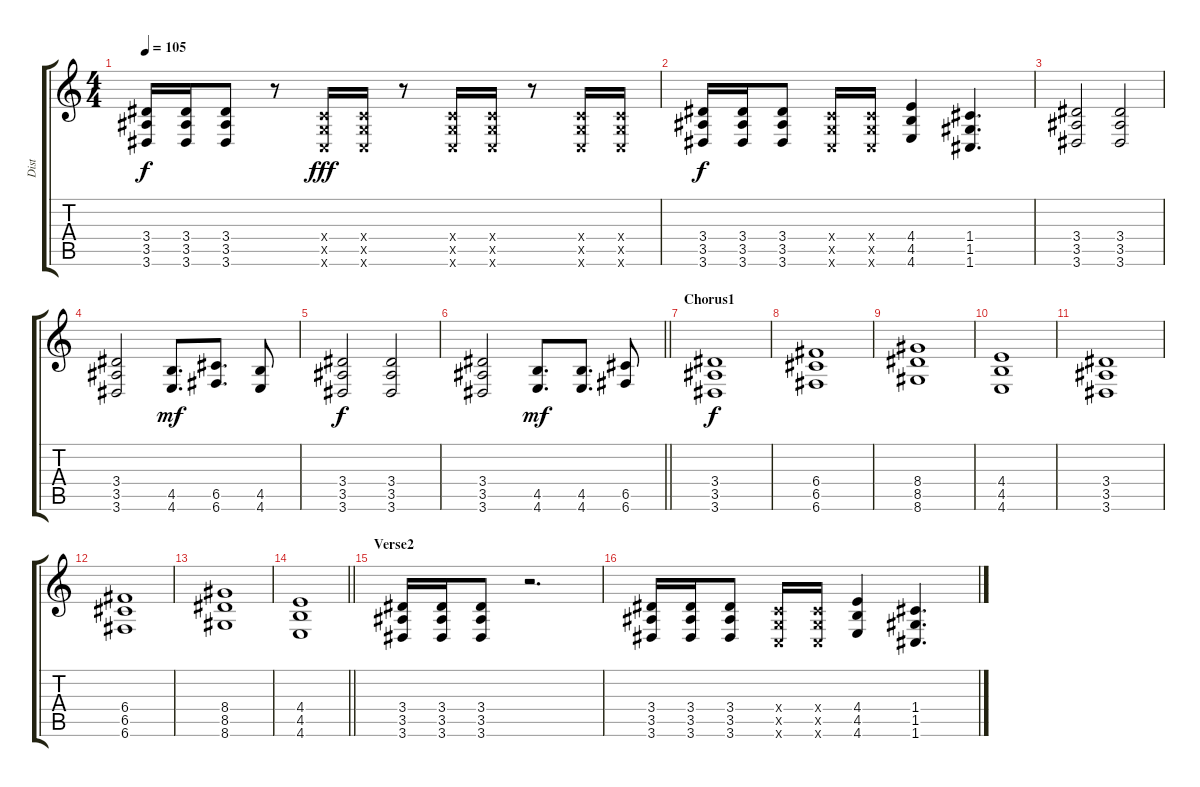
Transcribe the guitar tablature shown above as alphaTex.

\track ("Dist" "Dist") {instrument distortionguitar}
\staff {score tabs}
\tuning (D4 A3 F3 C3 G2 C2) {hide}
\ts (4 4)
\tempo 105
\clef g2
\ks c
(3.4 3.5 3.6).16{dy f} (3.4 3.5 3.6).16 (3.4 3.5 3.6).8 r.8 (0.4{x} 0.5{x} 0.6{x}).16{dy fff} (0.4{x} 0.5{x} 0.6{x}).16 r.8 (0.4{x} 0.5{x} 0.6{x}).16 (0.4{x} 0.5{x} 0.6{x}).16 r.8 (0.4{x} 0.5{x} 0.6{x}).16 (0.4{x} 0.5{x} 0.6{x}).16 |
(3.4 3.5 3.6).16{dy f} (3.4 3.5 3.6).16 (3.4 3.5 3.6).8 (0.4{x} 0.5{x} 0.6{x}).16 (0.4{x} 0.5{x} 0.6{x}).16 (4.4 4.5 4.6).4 (1.4 1.5 1.6).4{d} |
(3.4 3.5 3.6).2 (3.4 3.5 3.6).2 |
(3.4 3.5 3.6).2 (4.5 4.6).8{d dy mf} (6.5 6.6).8{d} (4.5 4.6).8 |
(3.4 3.5 3.6).2{dy f} (3.4 3.5 3.6).2 |
\barLineRight lightlight
(3.4 3.5 3.6).2 (4.5 4.6).8{d dy mf} (4.5 4.6).8{d} (6.5 6.6).8 |
\section ("" "Chorus1")
(3.4 3.5 3.6).1{dy f} |
(6.4 6.5 6.6).1 |
(8.4 8.5 8.6).1 |
(4.4 4.5 4.6).1 |
(3.4 3.5 3.6).1 |
(6.4 6.5 6.6).1 |
(8.4 8.5 8.6).1 |
\barLineRight lightlight
(4.4 4.5 4.6).1 |
\section ("" "Verse2")
(3.4 3.5 3.6).16 (3.4 3.5 3.6).16 (3.4 3.5 3.6).8 r.2{d} |
(3.4 3.5 3.6).16 (3.4 3.5 3.6).16 (3.4 3.5 3.6).8 (0.4{x} 0.5{x} 0.6{x}).16 (0.4{x} 0.5{x} 0.6{x}).16 (4.4 4.5 4.6).4 (1.4 1.5 1.6).4{d}
